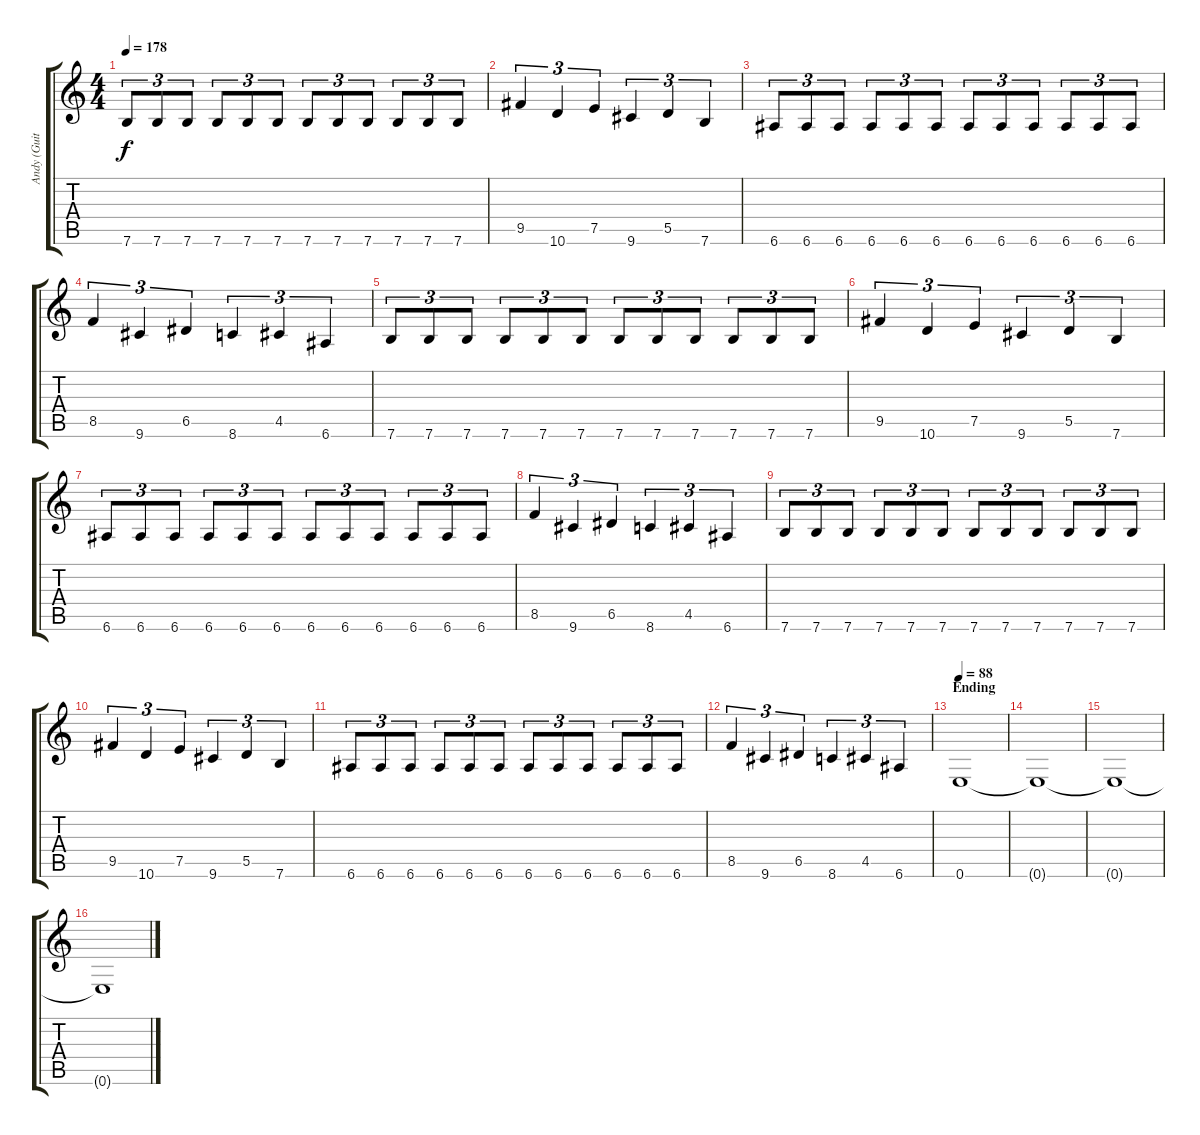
\track ("Andy (Guitar)" "Andy (Guit") {instrument overdrivenguitar}
\staff {score tabs}
\tuning (E4 B3 G3 D3 A2 E2) {hide}
\ts (4 4)
\tempo 178
\clef g2
\ks c
7.6.8{tu (3 2) dy f} 7.6.8{tu (3 2)} 7.6.8{tu (3 2)} 7.6.8{tu (3 2)} 7.6.8{tu (3 2)} 7.6.8{tu (3 2)} 7.6.8{tu (3 2)} 7.6.8{tu (3 2)} 7.6.8{tu (3 2)} 7.6.8{tu (3 2)} 7.6.8{tu (3 2)} 7.6.8{tu (3 2)} |
9.5.4{tu (3 2)} 10.6.4{tu (3 2)} 7.5.4{tu (3 2)} 9.6.4{tu (3 2)} 5.5.4{tu (3 2)} 7.6.4{tu (3 2)} |
6.6.8{tu (3 2)} 6.6.8{tu (3 2)} 6.6.8{tu (3 2)} 6.6.8{tu (3 2)} 6.6.8{tu (3 2)} 6.6.8{tu (3 2)} 6.6.8{tu (3 2)} 6.6.8{tu (3 2)} 6.6.8{tu (3 2)} 6.6.8{tu (3 2)} 6.6.8{tu (3 2)} 6.6.8{tu (3 2)} |
8.5.4{tu (3 2)} 9.6.4{tu (3 2)} 6.5.4{tu (3 2)} 8.6.4{tu (3 2)} 4.5.4{tu (3 2)} 6.6.4{tu (3 2)} |
7.6.8{tu (3 2)} 7.6.8{tu (3 2)} 7.6.8{tu (3 2)} 7.6.8{tu (3 2)} 7.6.8{tu (3 2)} 7.6.8{tu (3 2)} 7.6.8{tu (3 2)} 7.6.8{tu (3 2)} 7.6.8{tu (3 2)} 7.6.8{tu (3 2)} 7.6.8{tu (3 2)} 7.6.8{tu (3 2)} |
9.5.4{tu (3 2)} 10.6.4{tu (3 2)} 7.5.4{tu (3 2)} 9.6.4{tu (3 2)} 5.5.4{tu (3 2)} 7.6.4{tu (3 2)} |
6.6.8{tu (3 2)} 6.6.8{tu (3 2)} 6.6.8{tu (3 2)} 6.6.8{tu (3 2)} 6.6.8{tu (3 2)} 6.6.8{tu (3 2)} 6.6.8{tu (3 2)} 6.6.8{tu (3 2)} 6.6.8{tu (3 2)} 6.6.8{tu (3 2)} 6.6.8{tu (3 2)} 6.6.8{tu (3 2)} |
8.5.4{tu (3 2)} 9.6.4{tu (3 2)} 6.5.4{tu (3 2)} 8.6.4{tu (3 2)} 4.5.4{tu (3 2)} 6.6.4{tu (3 2)} |
7.6.8{tu (3 2)} 7.6.8{tu (3 2)} 7.6.8{tu (3 2)} 7.6.8{tu (3 2)} 7.6.8{tu (3 2)} 7.6.8{tu (3 2)} 7.6.8{tu (3 2)} 7.6.8{tu (3 2)} 7.6.8{tu (3 2)} 7.6.8{tu (3 2)} 7.6.8{tu (3 2)} 7.6.8{tu (3 2)} |
9.5.4{tu (3 2)} 10.6.4{tu (3 2)} 7.5.4{tu (3 2)} 9.6.4{tu (3 2)} 5.5.4{tu (3 2)} 7.6.4{tu (3 2)} |
6.6.8{tu (3 2)} 6.6.8{tu (3 2)} 6.6.8{tu (3 2)} 6.6.8{tu (3 2)} 6.6.8{tu (3 2)} 6.6.8{tu (3 2)} 6.6.8{tu (3 2)} 6.6.8{tu (3 2)} 6.6.8{tu (3 2)} 6.6.8{tu (3 2)} 6.6.8{tu (3 2)} 6.6.8{tu (3 2)} |
8.5.4{tu (3 2)} 9.6.4{tu (3 2)} 6.5.4{tu (3 2)} 8.6.4{tu (3 2)} 4.5.4{tu (3 2)} 6.6.4{tu (3 2)} |
\section ("" "Ending")
\tempo 88
0.6.1 |
0.6{t}.1 |
0.6{t}.1 |
0.6{t}.1
